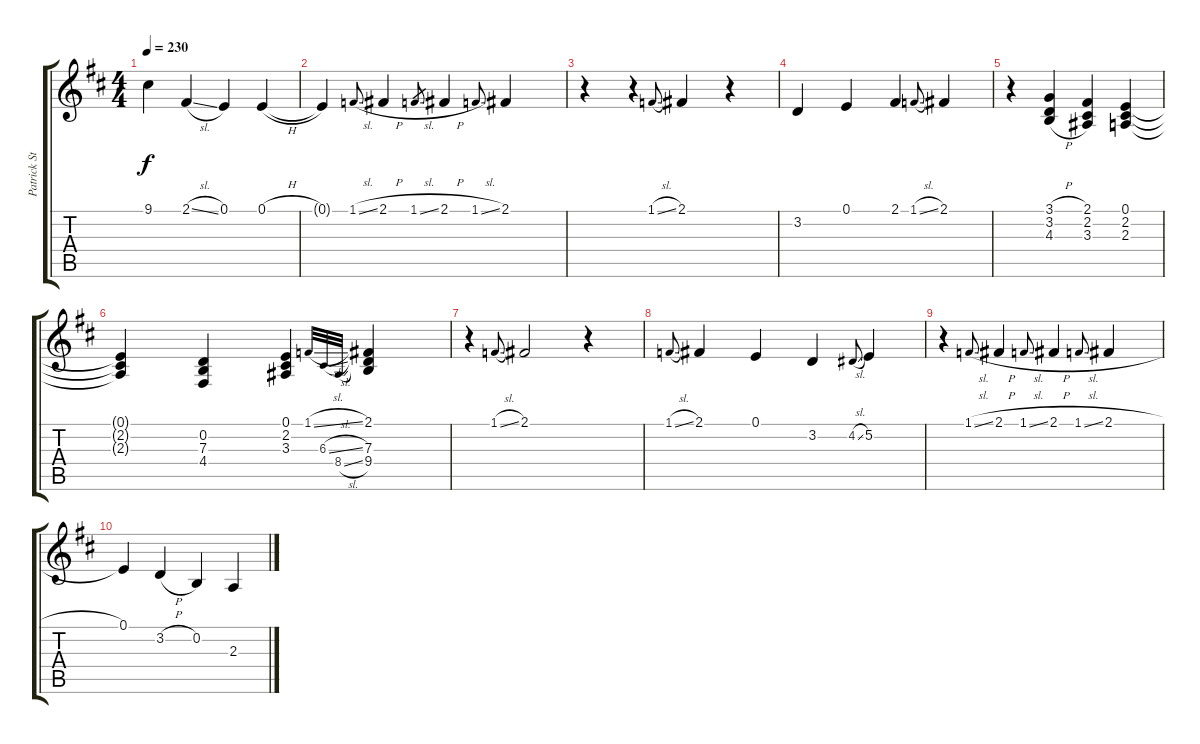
\track ("Patrick Stump(Lead Vocals) " "Patrick St") {instrument clarinet}
\staff {score tabs}
\tuning (E4 B3 G3 D3 A2 E2) {hide}
\ts (4 4)
\tempo 230
\clef g2
\ks d
9.1{t}.4{dy f} 2.1{sl}.4 0.1.4 0.1{h}.4 |
0.1{t}.4 1.1{sl}.8{gr onbeat} 2.1{h}.4 1.1{sl}.8{gr} 2.1{h}.4 1.1{sl}.8{gr onbeat} 2.1.4 |
r.4 r.4 1.1{sl}.8{gr onbeat} 2.1.4 r.4 |
3.2.4 0.1.4 2.1.4 1.1{sl}.8{gr onbeat} 2.1.4 |
r.4 (3.1{h} 3.2{h} 4.3{h}).4 (2.1 2.2 3.3).4 (0.1 2.2 2.3).4 |
(0.1{t} 2.2{t} 2.3{t}).4 (0.2 7.3 4.4).4 (0.1 2.2 3.3).4 1.1{sl}.32{gr onbeat} 6.3{sl}.32{gr onbeat} 8.4{sl}.32{gr onbeat} (2.1 7.3 9.4).4 |
r.4 1.1{sl}.8{gr onbeat} 2.1.2 r.4 |
1.1{sl}.8{gr onbeat} 2.1.4 0.1.4 3.2.4 4.2{sl}.8{gr onbeat} 5.2.4 |
r.4 1.1{sl}.8{gr onbeat} 2.1{h}.4 1.1{sl}.8{gr onbeat} 2.1{h}.4 1.1{sl}.8{gr onbeat} 2.1{h}.4 |
0.1.4 3.2{h}.4 0.2.4 2.3.4
